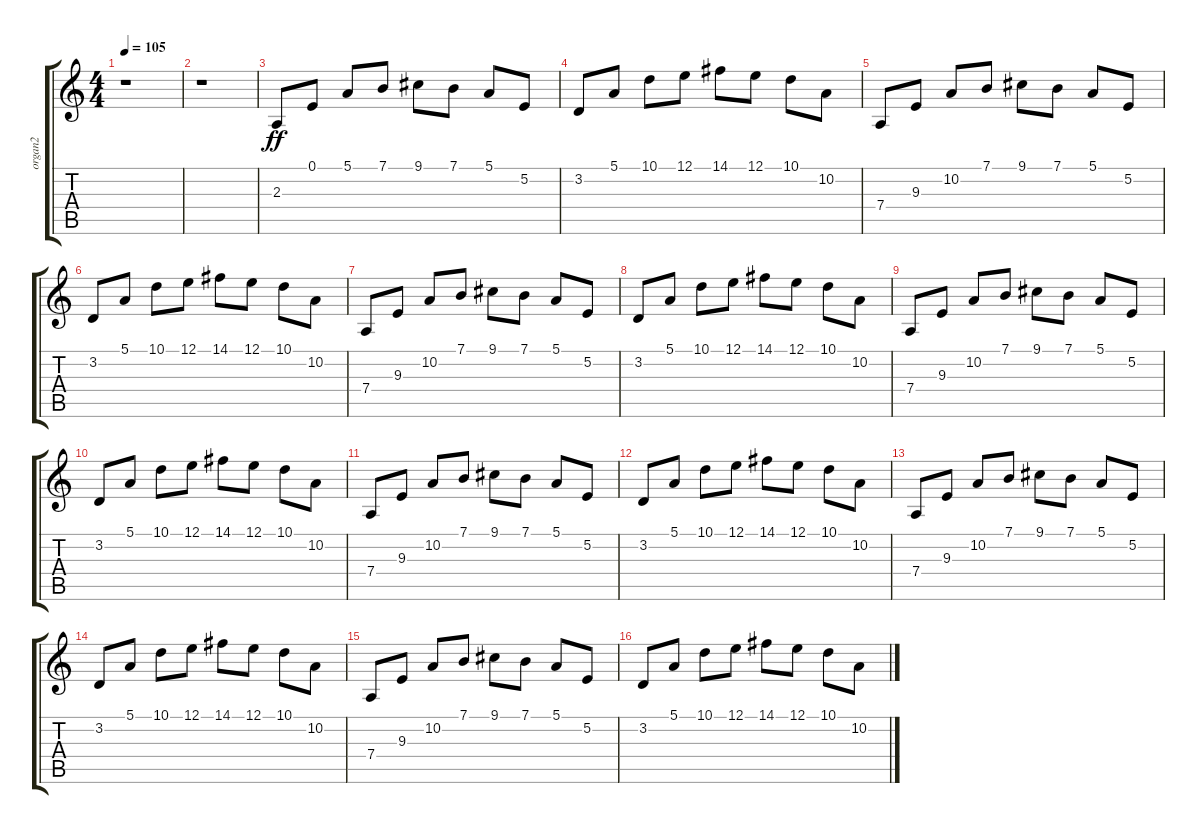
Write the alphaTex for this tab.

\track ("organ2" "organ2") {instrument drawbarorgan}
\staff {score tabs}
\tuning (E4 B3 G3 D3 A2 E2) {hide}
\ts (4 4)
\tempo 105
\clef g2
\ks c
r.1{dy ff} |
r.1 |
2.3.8 0.1.8 5.1.8 7.1.8 9.1.8 7.1.8 5.1.8 5.2.8 |
3.2.8 5.1.8 10.1.8 12.1.8 14.1.8 12.1.8 10.1.8 10.2.8 |
7.4.8 9.3.8 10.2.8 7.1.8 9.1.8 7.1.8 5.1.8 5.2.8 |
3.2.8 5.1.8 10.1.8 12.1.8 14.1.8 12.1.8 10.1.8 10.2.8 |
7.4.8 9.3.8 10.2.8 7.1.8 9.1.8 7.1.8 5.1.8 5.2.8 |
3.2.8 5.1.8 10.1.8 12.1.8 14.1.8 12.1.8 10.1.8 10.2.8 |
7.4.8 9.3.8 10.2.8 7.1.8 9.1.8 7.1.8 5.1.8 5.2.8 |
3.2.8 5.1.8 10.1.8 12.1.8 14.1.8 12.1.8 10.1.8 10.2.8 |
7.4.8 9.3.8 10.2.8 7.1.8 9.1.8 7.1.8 5.1.8 5.2.8 |
3.2.8 5.1.8 10.1.8 12.1.8 14.1.8 12.1.8 10.1.8 10.2.8 |
7.4.8 9.3.8 10.2.8 7.1.8 9.1.8 7.1.8 5.1.8 5.2.8 |
3.2.8 5.1.8 10.1.8 12.1.8 14.1.8 12.1.8 10.1.8 10.2.8 |
7.4.8 9.3.8 10.2.8 7.1.8 9.1.8 7.1.8 5.1.8 5.2.8 |
3.2.8 5.1.8 10.1.8 12.1.8 14.1.8 12.1.8 10.1.8 10.2.8
